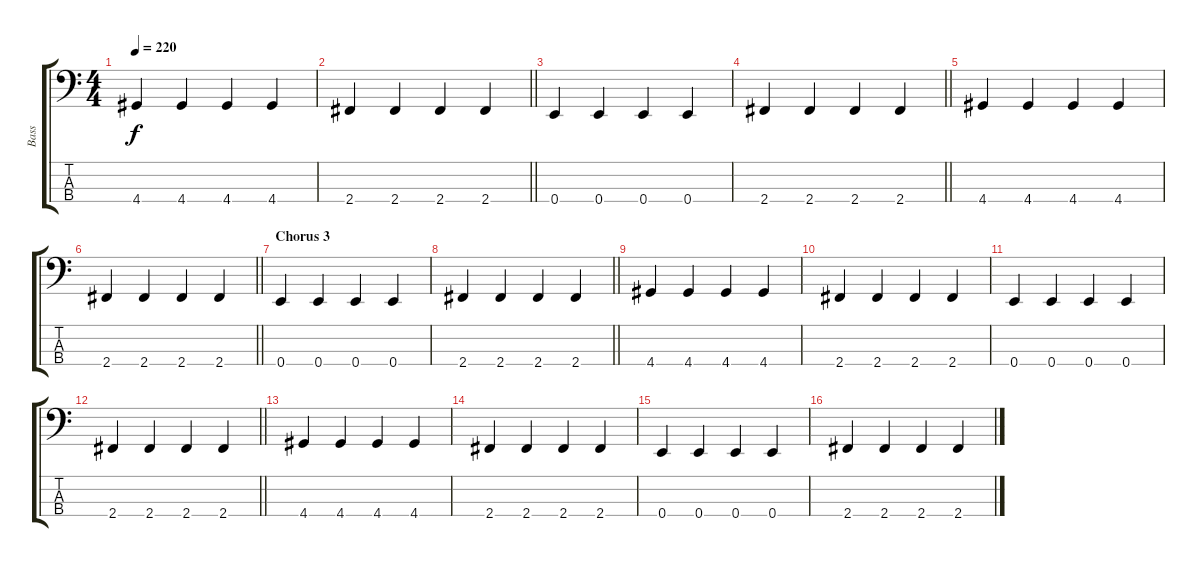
\track ("Bass" "Bass") {instrument electricbassfinger}
\staff {score tabs}
\tuning (G2 D2 A1 E1) {hide}
\ts (4 4)
\tempo 220
\clef f4
\ks c
4.4.4{dy f} 4.4.4 4.4.4 4.4.4 |
\barLineRight lightlight
2.4.4 2.4.4 2.4.4 2.4.4 |
0.4.4 0.4.4 0.4.4 0.4.4 |
\barLineRight lightlight
2.4.4 2.4.4 2.4.4 2.4.4 |
4.4.4 4.4.4 4.4.4 4.4.4 |
\barLineRight lightlight
2.4.4 2.4.4 2.4.4 2.4.4 |
\section ("" "Chorus 3")
0.4.4 0.4.4 0.4.4 0.4.4 |
\barLineRight lightlight
2.4.4 2.4.4 2.4.4 2.4.4 |
4.4.4 4.4.4 4.4.4 4.4.4 |
2.4.4 2.4.4 2.4.4 2.4.4 |
0.4.4 0.4.4 0.4.4 0.4.4 |
\barLineRight lightlight
2.4.4 2.4.4 2.4.4 2.4.4 |
4.4.4 4.4.4 4.4.4 4.4.4 |
2.4.4 2.4.4 2.4.4 2.4.4 |
0.4.4 0.4.4 0.4.4 0.4.4 |
2.4.4 2.4.4 2.4.4 2.4.4
